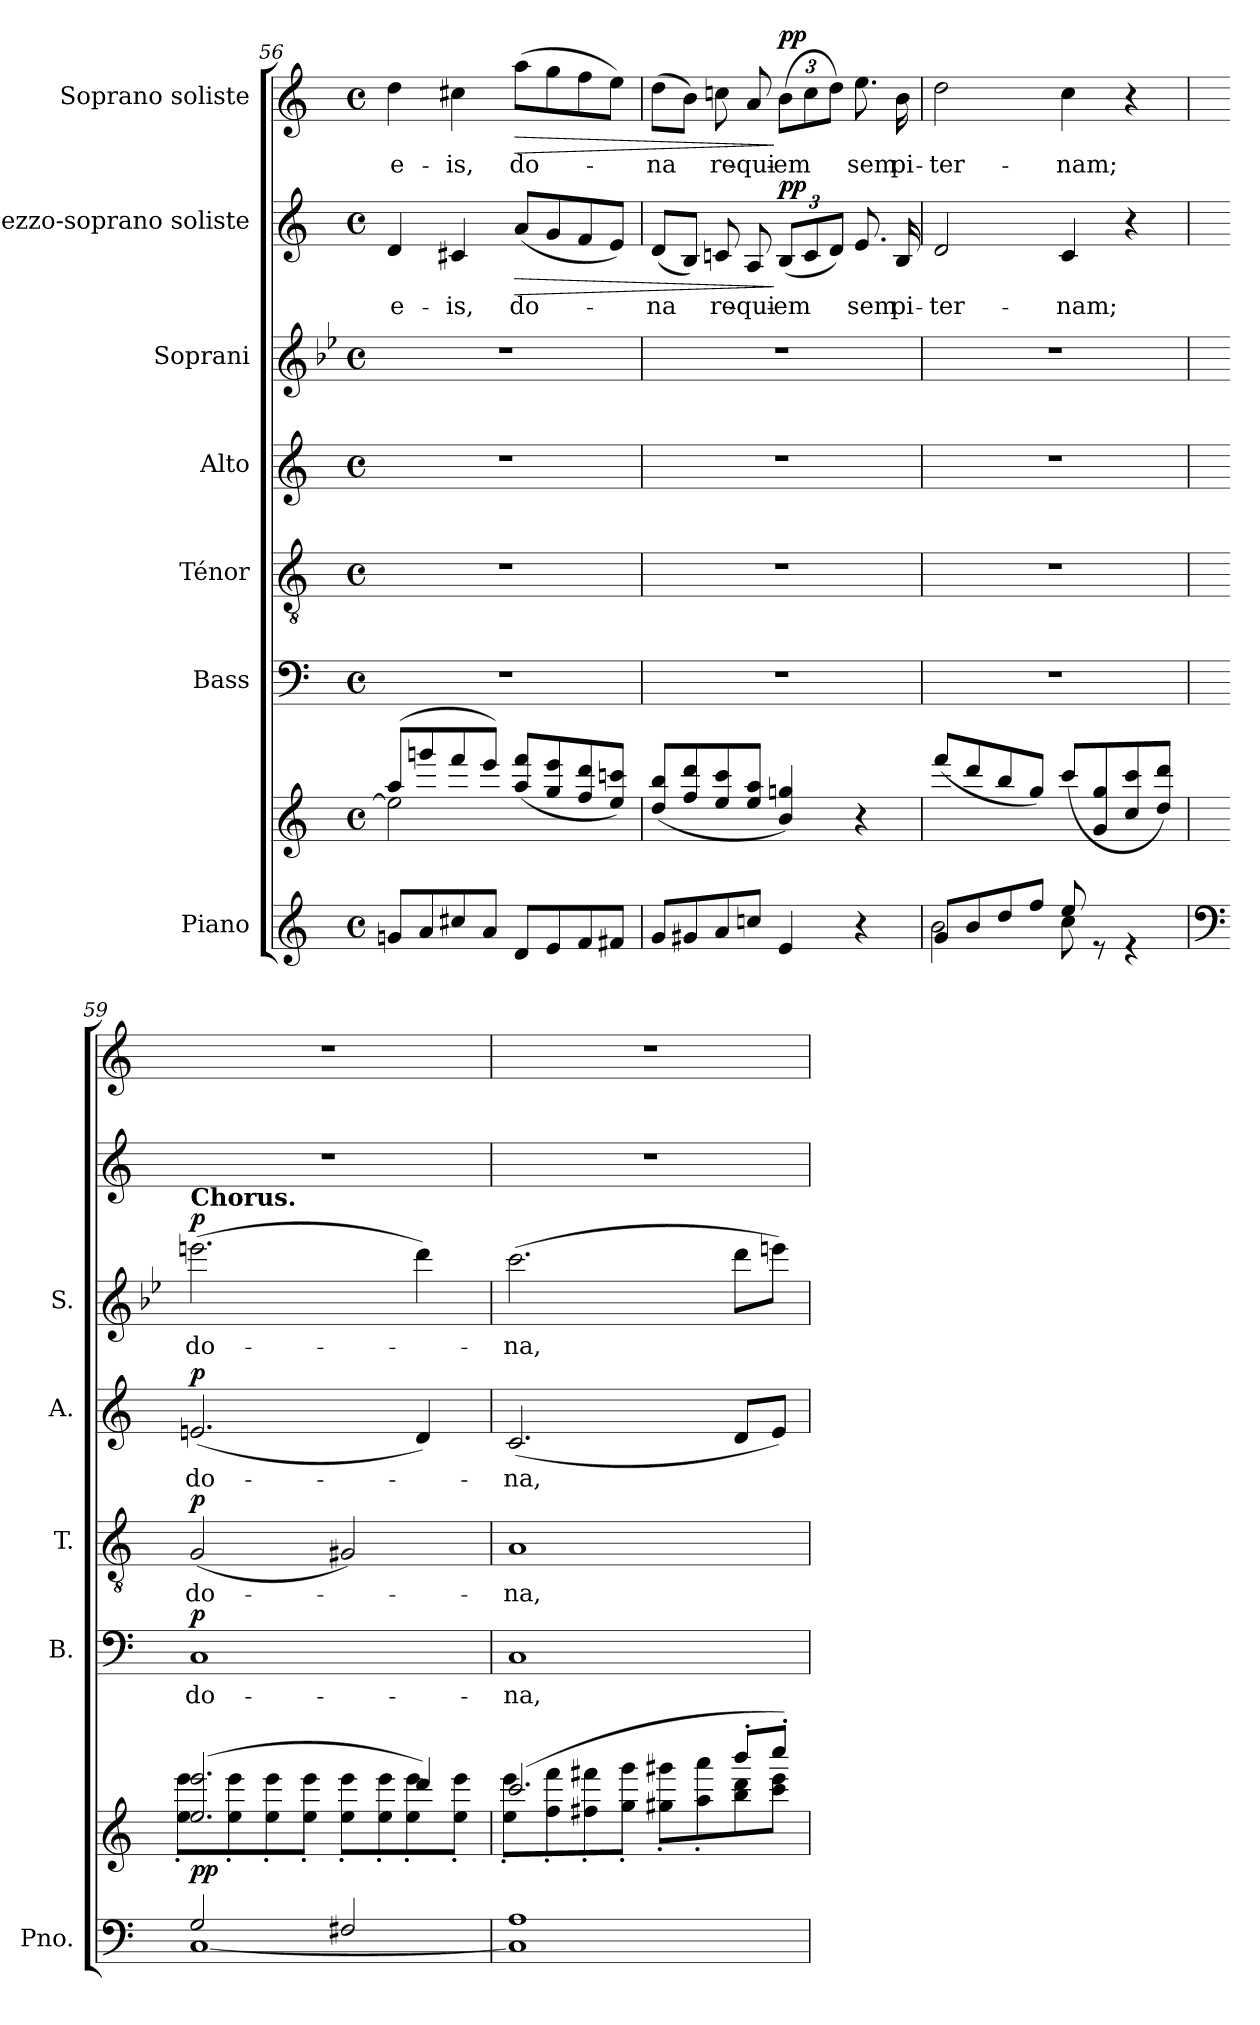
**kern	**kern	**dynam	**kern	**text	**dynam	**kern	**text	**dynam	**kern	**text	**dynam	**kern	**text	**dynam	**kern	**text	**dynam	**kern	**text	**dynam
*part7	*part7	*part7	*part6	*part6	*part6	*part5	*part5	*part5	*part4	*part4	*part4	*part3	*part3	*part3	*part2	*part2	*part2	*part1	*part1	*part1
*staff8	*staff7	*staff7/8	*staff6	*staff6	*staff6	*staff5	*staff5	*staff5	*staff4	*staff4	*staff4	*staff3	*staff3	*staff3	*staff2	*staff2	*staff2	*staff1	*staff1	*staff1
*I"Piano	*	*	*I"Bass	*	*	*I"Ténor	*	*	*I"Alto	*	*	*I"Soprani	*	*	*I"Mezzo-soprano soliste	*	*	*I"Soprano soliste	*	*
*I'Pno.	*	*	*I'B.	*	*	*I'T.	*	*	*I'A.	*	*	*I'S.	*	*	*	*	*	*	*	*
*clefG2	*clefG2	*	*clefF4	*	*	*clefGv2	*	*	*clefG2	*	*	*clefG2	*	*	*clefG2	*	*	*clefG2	*	*
*	*	*	*	*	*	*	*	*	*	*	*	*ITrd8c14	*	*	*	*	*	*	*	*
*k[]	*k[]	*	*k[]	*	*	*k[]	*	*	*k[]	*	*	*k[b-e-]	*	*	*k[]	*	*	*k[]	*	*
*M4/4	*M4/4	*	*M4/4	*	*	*M4/4	*	*	*M4/4	*	*	*M4/4	*	*	*M4/4	*	*	*M4/4	*	*
*met(c)	*met(c)	*	*met(c)	*	*	*met(c)	*	*	*met(c)	*	*	*met(c)	*	*	*met(c)	*	*	*met(c)	*	*
=56	=56	=56	=56	=56	=56	=56	=56	=56	=56	=56	=56	=56	=56	=56	=56	=56	=56	=56	=56	=56
*	*^	*	*	*	*	*	*	*	*	*	*	*	*	*	*	*	*	*	*	*
8gn/L	(8aa/L	2ee\]	.	1r	.	.	1r	.	.	1r	.	.	1r	.	.	4d/	e-	.	4dd\	e-	.
8a/	8gggn/	.	.	.	.	.	.	.	.	.	.	.	.	.	.	.	.	.	.	.	.
8cc#X/	8fff/	.	.	.	.	.	.	.	.	.	.	.	.	.	.	4c#X/	-is,	.	4cc#X\	-is,	.
8a/J	8eee/J)	.	.	.	.	.	.	.	.	.	.	.	.	.	.	.	.	.	.	.	.
!	!	!	!	!	!	!	!	!	!	!	!	!	!	!	!	!	!	!LO:HP:b	!	!	!LO:HP:b
8d/L	(8aa/ 8fff/L	2ryy	.	.	.	.	.	.	.	.	.	.	.	.	.	(8a/L	-do-	>	(8aa\L	-do-	>
8e/	8gg/ 8eee/	.	.	.	.	.	.	.	.	.	.	.	.	.	.	8g/	.	.	8gg\	.	.
8f/	8ff/ 8ddd/	.	.	.	.	.	.	.	.	.	.	.	.	.	.	8f/	.	.	8ff\	.	.
8f#X/J	8ee/ 8cccn/J)	.	.	.	.	.	.	.	.	.	.	.	.	.	.	8e/J)	.	.	8ee\J)	.	.
*	*v	*v	*	*	*	*	*	*	*	*	*	*	*	*	*	*	*	*	*	*	*
=57	=57	=57	=57	=57	=57	=57	=57	=57	=57	=57	=57	=57	=57	=57	=57	=57	=57	=57	=57	=57
8g/L	(>8dd/ 8bb/L	.	1r	.	.	1r	.	.	1r	.	.	1r	.	.	(>8d/L	-na	.	(8dd\L	-na	.
8g#X/	8ff/ 8ddd/	.	.	.	.	.	.	.	.	.	.	.	.	.	8B/J)	.	.	8b\J)	.	.
8a/	8ee/ 8ccc/	.	.	.	.	.	.	.	.	.	.	.	.	.	8cn/	re-	.	8ccn\	re-	.
8ccn/J	8ee/ 8aa/J	.	.	.	.	.	.	.	.	.	.	.	.	.	8A/	-qui-	.	8a/	-qui-	.
*	*	*	*	*	*	*	*	*	*	*	*	*	*	*	*Xbrackettup	*	*	*Xbrackettup	*	*
!	!	!	!	!	!	!	!	!	!	!	!	!	!	!	!	!	!LO:DY:n=1:a	!	!	!LO:DY:n=1:a
4e/	4b/ 4ggn/)	.	.	.	.	.	.	.	.	.	.	.	.	.	(>12B/L	-em	] pp	(12b\L	-em	] pp
.	.	.	.	.	.	.	.	.	.	.	.	.	.	.	12c/	.	.	12cc\	.	.
.	.	.	.	.	.	.	.	.	.	.	.	.	.	.	12d/J)	.	.	12dd\J)	.	.
4r	4r	.	.	.	.	.	.	.	.	.	.	.	.	.	8.e/	sem-	.	8.ee\	sem-	.
.	.	.	.	.	.	.	.	.	.	.	.	.	.	.	16B/	-pi-	.	16b\	-pi-	.
=58	=58	=58	=58	=58	=58	=58	=58	=58	=58	=58	=58	=58	=58	=58	=58	=58	=58	=58	=58	=58
*^	*	*	*	*	*	*	*	*	*	*	*	*	*	*	*	*	*	*	*	*
8g/L	2b\	(>8fff/L	.	1r	.	.	1r	.	.	1r	.	.	1r	.	.	2d/	-ter-	.	2dd\	-ter-	.
8b/	.	8ddd/	.	.	.	.	.	.	.	.	.	.	.	.	.	.	.	.	.	.	.
8dd/	.	8bb/	.	.	.	.	.	.	.	.	.	.	.	.	.	.	.	.	.	.	.
8ff/J	.	8gg/J)	.	.	.	.	.	.	.	.	.	.	.	.	.	.	.	.	.	.	.
8ee/	8cc\	(>8ccc/L	.	.	.	.	.	.	.	.	.	.	.	.	.	4c/	-nam;	.	4cc\	-nam;	.
8re	4.ryy	8g/ 8gg/	.	.	.	.	.	.	.	.	.	.	.	.	.	.	.	.	.	.	.
4re	.	8cc/ 8ccc/	.	.	.	.	.	.	.	.	.	.	.	.	.	4r	.	.	4r	.	.
.	.	8dd/ 8ddd/J)	.	.	.	.	.	.	.	.	.	.	.	.	.	.	.	.	.	.	.
!!LO:PB:g=z
=59	=59	=59	=59	=59	=59	=59	=59	=59	=59	=59	=59	=59	=59	=59	=59	=59	=59	=59	=59	=59	=59
*clefF4	*	*	*	*	*	*	*	*	*	*	*	*	*	*	*	*	*	*	*	*	*
*	*	*^	*	*	*	*	*	*	*	*	*	*	*	*	*	*	*	*	*	*	*
!	!	!	!	!	!	!	!	!	!	!	!	!	!	!LO:TX:a:B:t=Chorus.	!	!	!	!	!	!	!	!
!	!	!	!	!LO:DY:b	!	!	!LO:DY:a	!	!	!LO:DY:a	!	!	!LO:DY:a	!	!	!LO:DY:a	!	!	!	!	!	!
2G/	[1C	(2.ee/ 2.eee/	8ee\' 8eee\'L	pp	1C	do-	p	(>2G/	do-	p	(>2.en/	do-	p	(2.eeni\	do-	p	1r	.	.	1r	.	.
.	.	.	8ee\' 8eee\'	.	.	.	.	.	.	.	.	.	.	.	.	.	.	.	.	.	.	.
.	.	.	8ee\' 8eee\'	.	.	.	.	.	.	.	.	.	.	.	.	.	.	.	.	.	.	.
.	.	.	8ee\' 8eee\'J	.	.	.	.	.	.	.	.	.	.	.	.	.	.	.	.	.	.	.
2F#X/	.	.	8ee\' 8eee\'L	.	.	.	.	2G#X/)	.	.	.	.	.	.	.	.	.	.	.	.	.	.
.	.	.	8ee\' 8eee\'	.	.	.	.	.	.	.	.	.	.	.	.	.	.	.	.	.	.	.
.	.	4ddd/)	8ee\' 8eee\'	.	.	.	.	.	.	.	4d/)	.	.	4ddi\)	.	.	.	.	.	.	.	.
.	.	.	8ee\' 8eee\'J	.	.	.	.	.	.	.	.	.	.	.	.	.	.	.	.	.	.	.
=60	=60	=60	=60	=60	=60	=60	=60	=60	=60	=60	=60	=60	=60	=60	=60	=60	=60	=60	=60	=60	=60	=60
1A	1C]	(2.ccc/	8ee\' 8eee\'L	.	1C	-na,-	.	1A	-na,-	.	(>2.c/	-na,	.	(2.cci\	-na,	.	1r	.	.	1r	.	.
.	.	.	8ff\' 8fff\'	.	.	.	.	.	.	.	.	.	.	.	.	.	.	.	.	.	.	.
.	.	.	8ff#X\' 8fff#X\'	.	.	.	.	.	.	.	.	.	.	.	.	.	.	.	.	.	.	.
.	.	.	8gg\' 8ggg\'J	.	.	.	.	.	.	.	.	.	.	.	.	.	.	.	.	.	.	.
.	.	.	8gg#X\' 8ggg#X\'L	.	.	.	.	.	.	.	.	.	.	.	.	.	.	.	.	.	.	.
.	.	.	8aa\' 8aaa\'	.	.	.	.	.	.	.	.	.	.	.	.	.	.	.	.	.	.	.
.	.	8bbb'/L	8bb\ 8ddd\	.	.	.	.	.	.	.	8d/L	.	.	8ddi\L	.	.	.	.	.	.	.	.
.	.	8cccc'/J)	8ccc\ 8eee\J	.	.	.	.	.	.	.	8e/J)	.	.	8eeni\J)	.	.	.	.	.	.	.	.
*v	*v	*	*	*	*	*	*	*	*	*	*	*	*	*	*	*	*	*	*	*	*	*
*	*v	*v	*	*	*	*	*	*	*	*	*	*	*	*	*	*	*	*	*	*	*
=	=	=	=	=	=	=	=	=	=	=	=	=	=	=	=	=	=	=	=	=
*-	*-	*-	*-	*-	*-	*-	*-	*-	*-	*-	*-	*-	*-	*-	*-	*-	*-	*-	*-	*-
